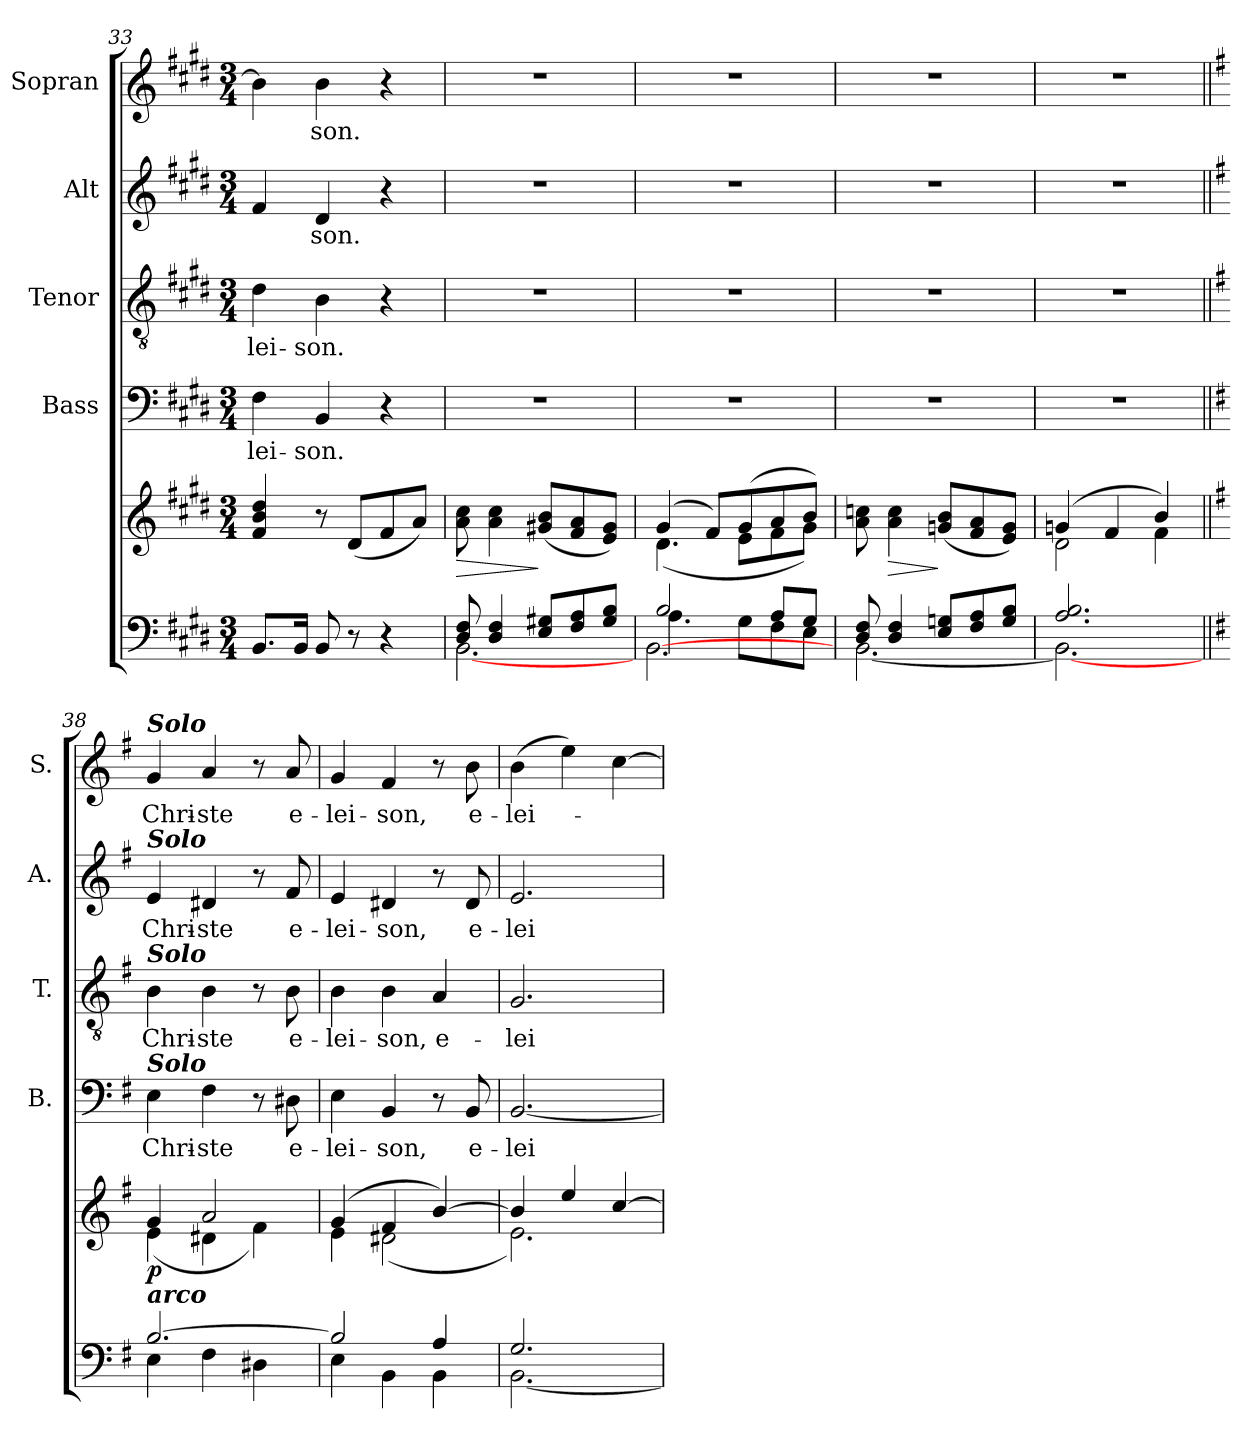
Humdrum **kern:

**kern	**kern	**dynam	**kern	**text	**kern	**text	**kern	**text	**kern	**text
*part5	*part5	*part5	*part4	*part4	*part3	*part3	*part2	*part2	*part1	*part1
*staff6	*staff5	*staff5/6	*staff4	*staff4	*staff3	*staff3	*staff2	*staff2	*staff1	*staff1
*	*	*	*I"Bass	*	*I"Tenor	*	*I"Alt	*	*I"Sopran	*
*	*	*	*I'B.	*	*I'T.	*	*I'A.	*	*I'S.	*
*clefF4	*clefG2	*	*clefF4	*	*clefGv2	*	*clefG2	*	*clefG2	*
*k[f#c#g#d#]	*k[f#c#g#d#]	*	*k[f#c#g#d#]	*	*k[f#c#g#d#]	*	*k[f#c#g#d#]	*	*k[f#c#g#d#]	*
*E:	*E:	*	*E:	*	*E:	*	*E:	*	*E:	*
*M3/4	*M3/4	*	*M3/4	*	*M3/4	*	*M3/4	*	*M3/4	*
=33	=33	=33	=33	=33	=33	=33	=33	=33	=33	=33
!	!	!	!	!LO:LY:b	!	!LO:LY:b	!	!	!	!
8.BB/L	4f#/ 4b/ 4dd#/	.	4F#\	-lei-	4d#\	-lei-	4f#/	.	4b\]	.
16BB/Jk	.	.	.	.	.	.	.	.	.	.
!	!	!	!	!LO:LY:b	!	!LO:LY:b	!	!LO:LY:b	!	!LO:LY:b
8BB/	8r	.	4BB/	-son.	4B\	-son.	4d#/	-son.	4b\	-son.
8r	(<8d#/L	.	.	.	.	.	.	.	.	.
4r	8f#/	.	4r	.	4r	.	4r	.	4r	.
.	8a/J)	.	.	.	.	.	.	.	.	.
=34	=34	=34	=34	=34	=34	=34	=34	=34	=34	=34
*^	*	*	*	*	*	*	*	*	*	*
!	!	!	!LO:HP:b	!	!	!	!	!	!	!	!
8D#/ 8F#/	[<2.BB\	8a\ 8cc#\	>	2.r	.	2.r	.	2.r	.	2.r	.
4D#/ 4F#/	.	4a\ 4cc#\	.	.	.	.	.	.	.	.	.
8E/ 8G#X/L	.	(<8g#X/ 8b/L	]	.	.	.	.	.	.	.	.
8F#/ 8A/	.	8f#/ 8a/	.	.	.	.	.	.	.	.	.
8G#/ 8B/J	.	8e/ 8g#/J)	.	.	.	.	.	.	.	.	.
=35	=35	=35	=35	=35	=35	=35	=35	=35	=35	=35	=35
*	*^	*^	*	*	*	*	*	*	*	*	*
2B/	4.A\	[<2.BB\	(4g#/	(<4.d#\	.	2.r	.	2.r	.	2.r	.	2.r	.
.	.	.	8f#/L)	.	.	.	.	.	.	.	.	.	.
.	8G#\L	.	(>8g#/	8e\L	.	.	.	.	.	.	.	.	.
8A/L	8F#\	.	8a/	8f#\	.	.	.	.	.	.	.	.	.
8G#/J	8E\J	.	8b/J)	8g#\J)	.	.	.	.	.	.	.	.	.
*	*v	*v	*	*	*	*	*	*	*	*	*	*	*
*	*	*v	*v	*	*	*	*	*	*	*	*	*
=36	=36	=36	=36	=36	=36	=36	=36	=36	=36	=36	=36
8D#/ 8F#/	[<2.BB\	8a\ 8ccn\	.	2.r	.	2.r	.	2.r	.	2.r	.
!	!	!	!LO:HP:b	!	!	!	!	!	!	!	!
4D#/ 4F#/	.	4a\ 4cc\	>	.	.	.	.	.	.	.	.
8E/ 8Gn/L	.	(<8gn/ 8b/L	]	.	.	.	.	.	.	.	.
8F#/ 8A/	.	8f#/ 8a/	.	.	.	.	.	.	.	.	.
8G/ 8B/J	.	8e/ 8g/J)	.	.	.	.	.	.	.	.	.
!!LO:LB:g=z
=37	=37	=37	=37	=37	=37	=37	=37	=37	=37	=37	=37
*	*	*^	*	*	*	*	*	*	*	*	*
2.A/ 2.B/	2.BB\_	(4gn/	2d#\	.	2.r	.	2.r	.	2.r	.	2.r	.
.	.	4f#/	.	.	.	.	.	.	.	.	.	.
.	.	4b/)	4f#\	.	.	.	.	.	.	.	.	.
!!LO:PB:g=z
=38||	=38||	=38||	=38||	=38||	=38||	=38||	=38||	=38||	=38||	=38||	=38||	=38||
*k[f#]	*	*k[f#]	*	*	*k[f#]	*	*k[f#]	*	*k[f#]	*	*k[f#]	*
*G:	*	*G:	*	*	*G:	*	*G:	*	*G:	*	*G:	*
!	!	!	!	!	!	!	!	!	!	!	!LO:TX:a:Bi:t=Solo	!
!	!	!	!	!	!	!	!	!	!LO:TX:a:Bi:t=Solo	!	!	!
!	!	!	!	!	!	!	!LO:TX:a:Bi:t=Solo	!	!	!	!	!
!	!	!	!	!	!LO:TX:a:Bi:t=Solo	!	!	!	!	!	!	!
!LO:TX:a:Bi:t=arco	!	!	!	!	!	!	!	!	!	!	!	!
!	!	!	!	!LO:DY:b	!	!LO:LY:b	!	!LO:LY:b	!	!LO:LY:b	!	!LO:LY:b
[>2.B/	4E\	4g/	(<4e\	p	4E\	Chri-	4B\	Chri-	4e/	Chri-	4g/	Chri-
!	!	!	!	!	!	!LO:LY:b	!	!LO:LY:b	!	!LO:LY:b	!	!LO:LY:b
.	4F#\	2a/	4d#X\	.	4F#\	-ste	4B\	-ste	4d#X/	-ste	4a/	-ste
.	4D#X\	.	4f#\)	.	8r	.	8r	.	8r	.	8r	.
!	!	!	!	!	!	!LO:LY:b	!	!LO:LY:b	!	!LO:LY:b	!	!LO:LY:b
.	.	.	.	.	8D#X\	e-	8B\	e-	8f#/	e-	8a/	e-
=39	=39	=39	=39	=39	=39	=39	=39	=39	=39	=39	=39	=39
!	!	!	!	!	!	!LO:LY:b	!	!LO:LY:b	!	!LO:LY:b	!	!LO:LY:b
2B/]	4E\	(4g/	4e\	.	4E\	-lei-	4B\	-lei-	4e/	-lei-	4g/	-lei-
!	!	!	!	!	!	!LO:LY:b	!	!LO:LY:b	!	!LO:LY:b	!	!LO:LY:b
.	4BB\	4f#/	(<2d#X\	.	4BB/	-son,	4B\	-son,	4d#X/	-son,	4f#/	-son,
!	!	!	!	!	!	!	!	!LO:LY:b	!	!	!	!
4A/	4BB\	[>4b/)	.	.	8r	.	4A/	e-	8r	.	8r	.
!	!	!	!	!	!	!LO:LY:b	!	!	!	!LO:LY:b	!	!LO:LY:b
.	.	.	.	.	8BB/	e-	.	.	8d#/	e-	8b\	e-
=40	=40	=40	=40	=40	=40	=40	=40	=40	=40	=40	=40	=40
!	!	!	!	!	!	!LO:LY:b	!	!LO:LY:b	!	!LO:LY:b	!	!LO:LY:b
2.G/	[<2.BB\	4b/]	2.e\)	.	[2.BB/	-lei-	2.G/	-lei-	2.e/	-lei-	(>4b\	-lei-
.	.	4ee/	.	.	.	.	.	.	.	.	4ee\)	.
.	.	[>4cc/	.	.	.	.	.	.	.	.	[4cc\	.
*v	*v	*	*	*	*	*	*	*	*	*	*	*
*	*v	*v	*	*	*	*	*	*	*	*	*
=	=	=	=	=	=	=	=	=	=	=
*-	*-	*-	*-	*-	*-	*-	*-	*-	*-	*-
